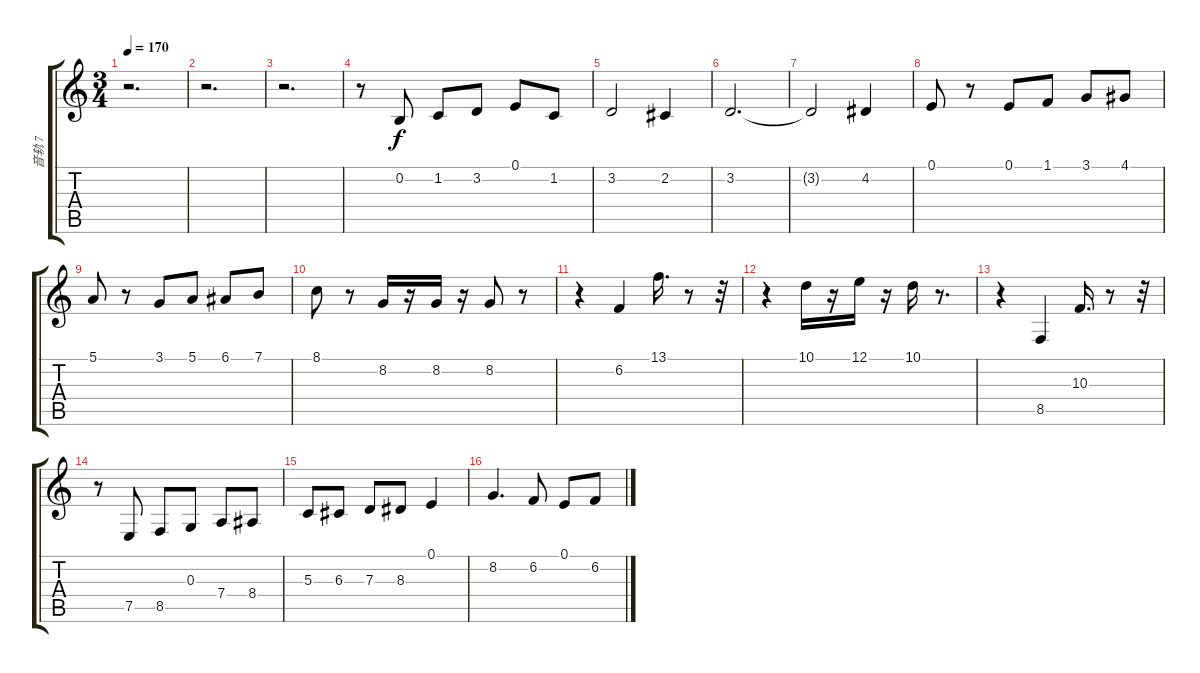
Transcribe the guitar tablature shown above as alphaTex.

\track ("音轨 7" "音轨 7") {instrument stringensemble1}
\staff {score tabs}
\tuning (E4 B3 G3 D3 A2 E2) {hide}
\ts (3 4)
\tempo 170
\clef g2
\ks c
r.2{d dy fff} |
r.2{d} |
r.2{d} |
r.8 0.2.8{dy f} 1.2.8 3.2.8 0.1.8 1.2.8 |
3.2.2 2.2.4 |
3.2.2{d} |
3.2{t}.2 4.2.4 |
0.1.8 r.8 0.1.8 1.1.8 3.1.8 4.1.8 |
5.1.8 r.8 3.1.8 5.1.8 6.1.8 7.1.8 |
8.1.8 r.8 8.2.16 r.16 8.2.16 r.16 8.2.8 r.8 |
r.4 6.2.4 13.1.16{d} r.8 r.32 |
r.4 10.1.16 r.16 12.1.16 r.16 10.1.16 r.8{d} |
r.4 8.5.4 10.3.16{d} r.8 r.32 |
r.8 7.5.8 8.5.8 0.3.8 7.4.8 8.4.8 |
5.3.8 6.3.8 7.3.8 8.3.8 0.1.4 |
8.2.4{d} 6.2.8 0.1.8 6.2.8
